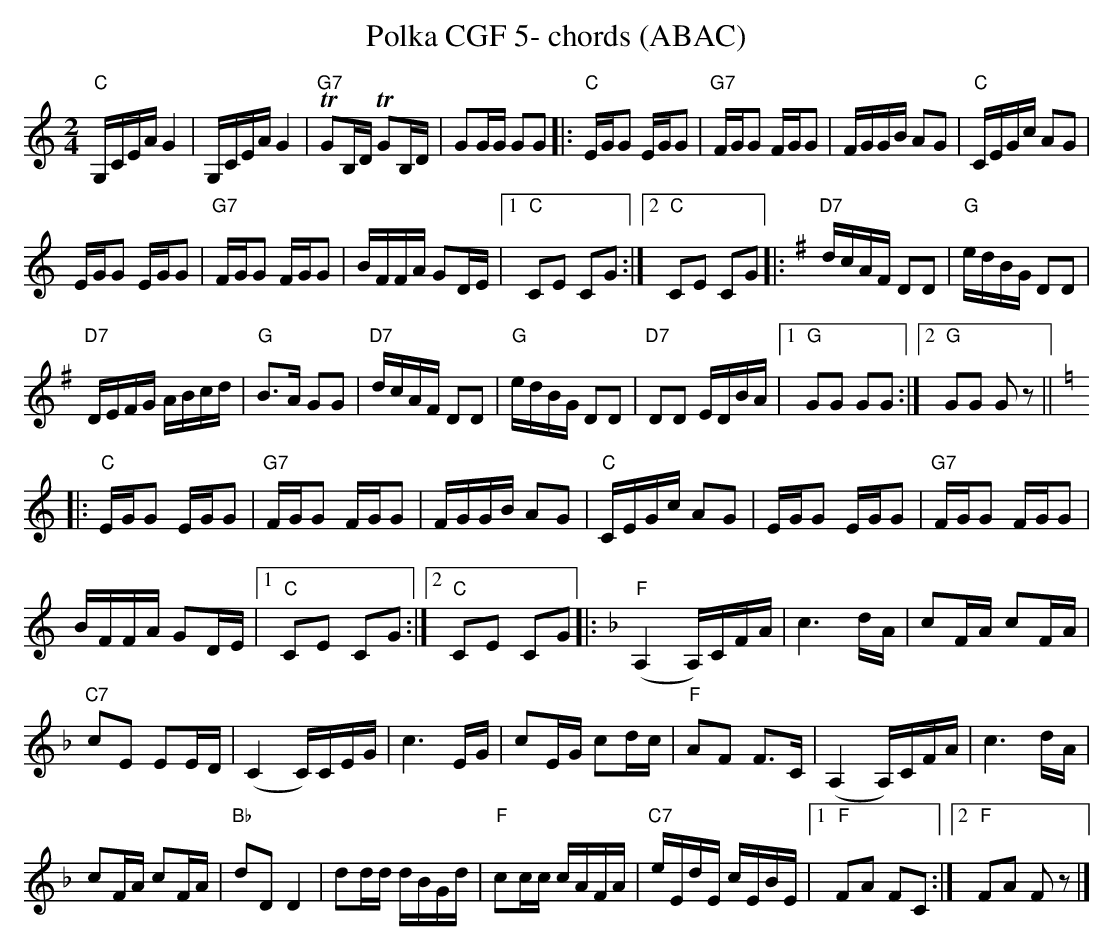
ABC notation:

X:1
T:Polka CGF 5- chords (ABAC)
M:2/4
L:1/16
K:Cmaj%%MIDI gchordon
"C"G,CEA G4 | G,CEA G4 | "G7"TG2B,D TG2B,D | G2GG G2G2 |: "C"EGG2 EGG2 | "G7"FGG2 FGG2 | FGGB A2G2 | \
"C"CEGc A2G2 |
EGG2 EGG2 | "G7"FGG2 FGG2 | BFFA G2DE |1 "C"C2E2 C2G2 :|2 "C"C2E2 C2G2 |: [K:Gmaj] "D7"dcAF D2D2 | \
"G"edBG D2D2 |
"D7"DEFG ABcd | "G"B3A G2G2 | "D7"dcAF D2D2 | "G"edBG D2D2 | "D7"D2D2 EDBA |1 \
"G"G2G2 G2G2 :|2 "G"G2G2 G2z2 || [K:Cmaj]
|: "C"EGG2 EGG2 | "G7"FGG2 FGG2 | FGGB A2G2 | \
"C"CEGc A2G2 | EGG2 EGG2 | "G7"FGG2 FGG2 |
BFFA G2DE |1 "C"C2E2 C2G2 :|2 "C"C2E2 C2G2 \
|: [K:Fmaj] "F"(A,4 A,)CFA | c6dA | c2FA c2FA |
"C7"c2E2 E2ED | \
(C4C)CEG | c6EG | c2EG c2dc | "F"A2F2 F3C | (A,4 A,)CFA | c6dA |
c2FA c2FA | \
"Bb"d2D2 D4 | d2dd dBGd | "F"c2cc cAFA | "C7"eEdE cEBE |1 "F"F2A2 F2C2 :|2 "F"F2A2 F2z2 |]
